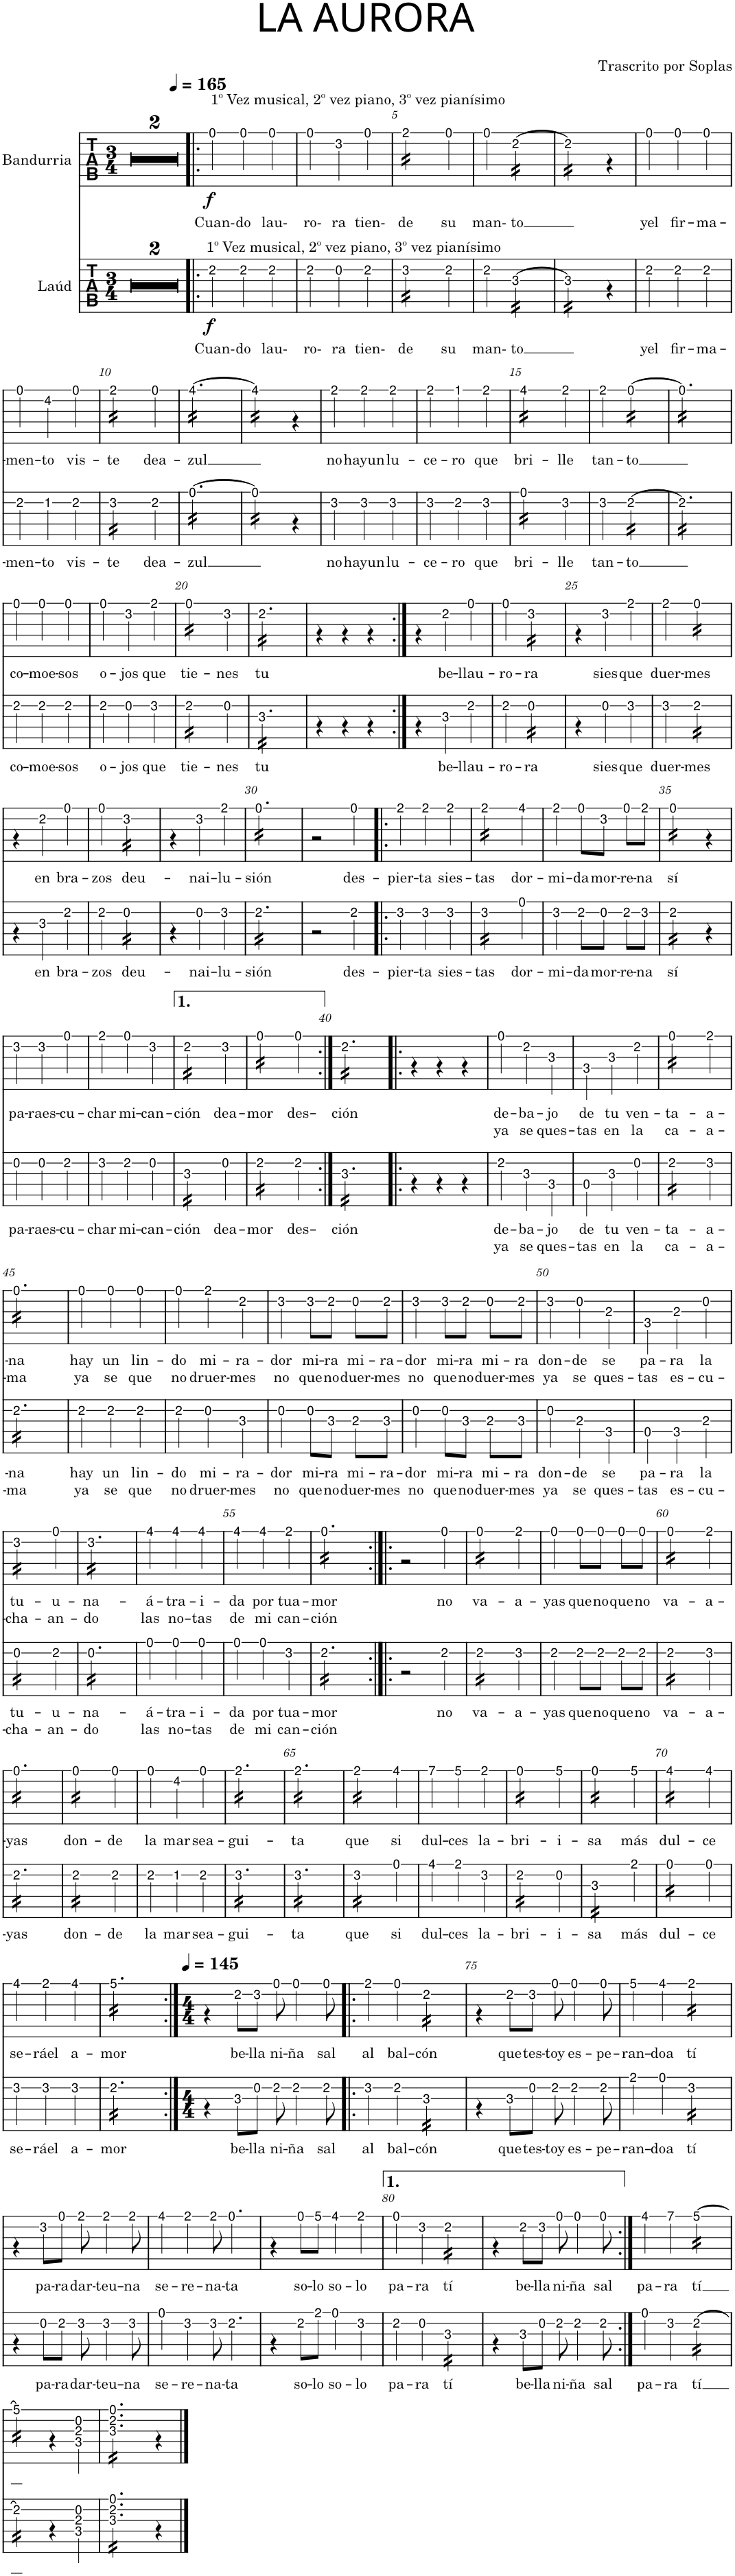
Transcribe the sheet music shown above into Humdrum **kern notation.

**kern	**text	**text	**dynam	**kern	**text	**text	**dynam
*part2	*part2	*part2	*part2	*part1	*part1	*part1	*part1
*staff2	*staff2	*staff2	*staff2	*staff1	*staff1	*staff1	*staff1
*I"Laúd	*	*	*	*I"Bandurria	*	*	*
*stria6	*	*	*	*stria6	*	*	*
*	*	*	*	*	*	*	*
*k[]	*	*	*	*k[]	*	*	*
*M3/4	*	*	*	*M3/4	*	*	*
=1	=1	=1	=1	=1	=1	=1	=1
2.r	.	.	.	2.r	.	.	.
=2	=2	=2	=2	=2	=2	=2	=2
2.r	.	.	.	2.r	.	.	.
=3!|:	=3!|:	=3!|:	=3!|:	=3!|:	=3!|:	=3!|:	=3!|:
*	*	*	*	*MM165	*	*	*
!	!	!	!	!LO:TX:a:t=1º Vez musical, 2º vez piano, 3º vez pianísimo	!	!	!
!LO:TX:a:t=1º Vez musical, 2º vez piano, 3º vez pianísimo	!	!	!	!	!	!	!
!	!LO:LY:b	!	!LO:DY:b	!	!LO:LY:b	!	!LO:DY:b
4f#X\	Cuan-	.	f	4aa\	Cuan-	.	f
!	!LO:LY:b	!	!	!	!LO:LY:b	!	!
4f#\	do	.	.	4aa\	do	.	.
!	!LO:LY:b	!	!	!	!LO:LY:b	!	!
4f#\	lau-	.	.	4aa\	lau-	.	.
=4	=4	=4	=4	=4	=4	=4	=4
!	!LO:LY:b	!	!	!	!LO:LY:b	!	!
4f#X\	ro-	.	.	4aa\	ro-	.	.
!	!LO:LY:b	!	!	!	!LO:LY:b	!	!
4e\	ra	.	.	4gg\	ra	.	.
!	!LO:LY:b	!	!	!	!LO:LY:b	!	!
4f#\	tien-	.	.	4aa\	tien-	.	.
=5	=5	=5	=5	=5	=5	=5	=5
!	!LO:LY:b	!	!	!	!LO:LY:b	!	!
2g\	de	.	.	2bb\	de	.	.
!	!LO:LY:b	!	!	!	!LO:LY:b	!	!
4f#X\	su	.	.	4aa\	su	.	.
=6	=6	=6	=6	=6	=6	=6	=6
!	!LO:LY:b	!	!	!	!LO:LY:b	!	!
4f#X\	man-	.	.	4aa\	man-	.	.
!	!LO:LY:b	!	!	!	!LO:LY:b	!	!
[2d\	to	.	.	[2ff#X\	to	.	.
=7	=7	=7	=7	=7	=7	=7	=7
2d\]	.	.	.	2ff#\]	.	.	.
4r	.	.	.	4r	.	.	.
=8	=8	=8	=8	=8	=8	=8	=8
!	!LO:LY:b	!	!	!	!LO:LY:b	!	!
4f#X\	yel	.	.	4aa\	yel	.	.
!	!LO:LY:b	!	!	!	!LO:LY:b	!	!
4f#\	fir-	.	.	4aa\	fir-	.	.
!	!LO:LY:b	!	!	!	!LO:LY:b	!	!
4f#\	-ma-	.	.	4aa\	-ma-	.	.
!!LO:LB:g=z
=9	=9	=9	=9	=9	=9	=9	=9
!	!LO:LY:b	!	!	!	!LO:LY:b	!	!
4f#X\	-men-	.	.	4aa\	-men-	.	.
!	!LO:LY:b	!	!	!	!LO:LY:b	!	!
4fn\	-to	.	.	4gg#X\	-to	.	.
!	!LO:LY:b	!	!	!	!LO:LY:b	!	!
4f#X\	vis-	.	.	4aa\	vis-	.	.
=10	=10	=10	=10	=10	=10	=10	=10
!	!LO:LY:b	!	!	!	!LO:LY:b	!	!
2g\	-te	.	.	2bb\	-te	.	.
!	!LO:LY:b	!	!	!	!LO:LY:b	!	!
4f#X\	dea-	.	.	4aa\	dea-	.	.
=11	=11	=11	=11	=11	=11	=11	=11
!	!LO:LY:b	!	!	!	!LO:LY:b	!	!
[2.a\	-zul	.	.	[2.ccc#X\	-zul	.	.
=12	=12	=12	=12	=12	=12	=12	=12
2a\]	.	.	.	2ccc#\]	.	.	.
4r	.	.	.	4r	.	.	.
=13	=13	=13	=13	=13	=13	=13	=13
!	!LO:LY:b	!	!	!	!LO:LY:b	!	!
4g\	no	.	.	4bb\	no	.	.
!	!LO:LY:b	!	!	!	!LO:LY:b	!	!
4g\	hayun	.	.	4bb\	hayun	.	.
!	!LO:LY:b	!	!	!	!LO:LY:b	!	!
4g\	lu-	.	.	4bb\	lu-	.	.
=14	=14	=14	=14	=14	=14	=14	=14
!	!LO:LY:b	!	!	!	!LO:LY:b	!	!
4g\	-ce-	.	.	4bb\	-ce-	.	.
!	!LO:LY:b	!	!	!	!LO:LY:b	!	!
4f#X\	-ro	.	.	4bb-X\	-ro	.	.
!	!LO:LY:b	!	!	!	!LO:LY:b	!	!
4g\	que	.	.	4bbn\	que	.	.
=15	=15	=15	=15	=15	=15	=15	=15
!	!LO:LY:b	!	!	!	!LO:LY:b	!	!
2a\	bri-	.	.	2ccc#X\	bri-	.	.
!	!LO:LY:b	!	!	!	!LO:LY:b	!	!
4g\	-lle	.	.	4bb\	-lle	.	.
=16	=16	=16	=16	=16	=16	=16	=16
!	!LO:LY:b	!	!	!	!LO:LY:b	!	!
4g\	tan-	.	.	4bb\	tan-	.	.
!	!LO:LY:b	!	!	!	!LO:LY:b	!	!
[2f#X\	-to	.	.	[2aa\	-to	.	.
=17	=17	=17	=17	=17	=17	=17	=17
2.f#\]	.	.	.	2.aa\]	.	.	.
!!LO:LB:g=z
=18	=18	=18	=18	=18	=18	=18	=18
!	!LO:LY:b	!	!	!	!LO:LY:b	!	!
4f#X\	co-	.	.	4aa\	co-	.	.
!	!LO:LY:b	!	!	!	!LO:LY:b	!	!
4f#\	-moe-	.	.	4aa\	-moe-	.	.
!	!LO:LY:b	!	!	!	!LO:LY:b	!	!
4f#\	-sos	.	.	4aa\	-sos	.	.
=19	=19	=19	=19	=19	=19	=19	=19
!	!LO:LY:b	!	!	!	!LO:LY:b	!	!
4f#X\	o-	.	.	4aa\	o-	.	.
!	!LO:LY:b	!	!	!	!LO:LY:b	!	!
4e\	-jos	.	.	4gg\	-jos	.	.
!	!LO:LY:b	!	!	!	!LO:LY:b	!	!
4g\	que	.	.	4bb\	que	.	.
=20	=20	=20	=20	=20	=20	=20	=20
!	!LO:LY:b	!	!	!	!LO:LY:b	!	!
2f#X\	tie-	.	.	2aa\	tie-	.	.
!	!LO:LY:b	!	!	!	!LO:LY:b	!	!
4e\	-nes	.	.	4gg\	-nes	.	.
=21	=21	=21	=21	=21	=21	=21	=21
!	!LO:LY:b	!	!	!	!LO:LY:b	!	!
2.d\	tu	.	.	2.ff#X\	tu	.	.
=22	=22	=22	=22	=22	=22	=22	=22
4r	.	.	.	4r	.	.	.
4r	.	.	.	4r	.	.	.
4r	.	.	.	4r	.	.	.
=23:|!	=23:|!	=23:|!	=23:|!	=23:|!	=23:|!	=23:|!	=23:|!
4r	.	.	.	4r	.	.	.
!	!LO:LY:b	!	!	!	!LO:LY:b	!	!
4d\	be-	.	.	4ff#X\	be-	.	.
!	!LO:LY:b	!	!	!	!LO:LY:b	!	!
4f#X\	-llau-	.	.	4aa\	-llau-	.	.
=24	=24	=24	=24	=24	=24	=24	=24
!	!LO:LY:b	!	!	!	!LO:LY:b	!	!
4f#X\	-ro-	.	.	4aa\	-ro-	.	.
!	!LO:LY:b	!	!	!	!LO:LY:b	!	!
2e\	-ra	.	.	2gg\	-ra	.	.
=25	=25	=25	=25	=25	=25	=25	=25
4r	.	.	.	4r	.	.	.
!	!LO:LY:b	!	!	!	!LO:LY:b	!	!
4e\	sies	.	.	4gg\	sies	.	.
!	!LO:LY:b	!	!	!	!LO:LY:b	!	!
4g\	que	.	.	4bb\	que	.	.
=26	=26	=26	=26	=26	=26	=26	=26
!	!LO:LY:b	!	!	!	!LO:LY:b	!	!
4g\	duer-	.	.	4bb\	duer-	.	.
!	!LO:LY:b	!	!	!	!LO:LY:b	!	!
2f#X\	-mes	.	.	2aa\	-mes	.	.
!!LO:LB:g=z
=27	=27	=27	=27	=27	=27	=27	=27
4r	.	.	.	4r	.	.	.
!	!LO:LY:b	!	!	!	!LO:LY:b	!	!
4d\	en	.	.	4ff#X\	en	.	.
!	!LO:LY:b	!	!	!	!LO:LY:b	!	!
4f#X\	bra-	.	.	4aa\	bra-	.	.
=28	=28	=28	=28	=28	=28	=28	=28
!	!LO:LY:b	!	!	!	!LO:LY:b	!	!
4f#X\	-zos	.	.	4aa\	-zos	.	.
!	!LO:LY:b	!	!	!	!LO:LY:b	!	!
2e\	deu-	.	.	2gg\	deu-	.	.
=29	=29	=29	=29	=29	=29	=29	=29
4r	.	.	.	4r	.	.	.
!	!LO:LY:b	!	!	!	!LO:LY:b	!	!
4e\	-nai-	.	.	4gg\	-nai-	.	.
!	!LO:LY:b	!	!	!	!LO:LY:b	!	!
4g\	-lu-	.	.	4bb\	-lu-	.	.
=30	=30	=30	=30	=30	=30	=30	=30
!	!LO:LY:b	!	!	!	!LO:LY:b	!	!
2.f#X\	-sión	.	.	2.aa\	-sión	.	.
=31	=31	=31	=31	=31	=31	=31	=31
2r	.	.	.	2r	.	.	.
!	!LO:LY:b	!	!	!	!LO:LY:b	!	!
4f#X\	des-	.	.	4aa\	des-	.	.
=32!|:	=32!|:	=32!|:	=32!|:	=32!|:	=32!|:	=32!|:	=32!|:
!	!LO:LY:b	!	!	!	!LO:LY:b	!	!
4g\	-pier-	.	.	4bb\	-pier-	.	.
!	!LO:LY:b	!	!	!	!LO:LY:b	!	!
4g\	-ta	.	.	4bb\	-ta	.	.
!	!LO:LY:b	!	!	!	!LO:LY:b	!	!
4g\	sies-	.	.	4bb\	sies-	.	.
=33	=33	=33	=33	=33	=33	=33	=33
!	!LO:LY:b	!	!	!	!LO:LY:b	!	!
2g\	-tas	.	.	2bb\	-tas	.	.
!	!LO:LY:b	!	!	!	!LO:LY:b	!	!
4a\	dor-	.	.	4ccc#X\	dor-	.	.
=34	=34	=34	=34	=34	=34	=34	=34
!	!LO:LY:b	!	!	!	!LO:LY:b	!	!
4g\	-mi-	.	.	4bb\	-mi-	.	.
!	!LO:LY:b	!	!	!	!LO:LY:b	!	!
8f#X\L	-da	.	.	8aa\L	-da	.	.
!	!LO:LY:b	!	!	!	!LO:LY:b	!	!
8e\J	mor-	.	.	8gg\J	mor-	.	.
!	!LO:LY:b	!	!	!	!LO:LY:b	!	!
8f#\L	-re-	.	.	8aa\L	-re-	.	.
!	!LO:LY:b	!	!	!	!LO:LY:b	!	!
8g\J	-na	.	.	8bb\J	-na	.	.
=35	=35	=35	=35	=35	=35	=35	=35
!	!LO:LY:b	!	!	!	!LO:LY:b	!	!
2f#X\	sí	.	.	2aa\	sí	.	.
4r	.	.	.	4r	.	.	.
!!LO:LB:g=z
=36	=36	=36	=36	=36	=36	=36	=36
!	!LO:LY:b	!	!	!	!LO:LY:b	!	!
4e\	pa-	.	.	4gg\	pa-	.	.
!	!LO:LY:b	!	!	!	!LO:LY:b	!	!
4e\	-raes-	.	.	4gg\	-raes-	.	.
!	!LO:LY:b	!	!	!	!LO:LY:b	!	!
4f#X\	-cu-	.	.	4aa\	-cu-	.	.
=37	=37	=37	=37	=37	=37	=37	=37
!	!LO:LY:b	!	!	!	!LO:LY:b	!	!
4g\	-char	.	.	4bb\	-char	.	.
!	!LO:LY:b	!	!	!	!LO:LY:b	!	!
4f#X\	mi-	.	.	4aa\	mi-	.	.
!	!LO:LY:b	!	!	!	!LO:LY:b	!	!
4e\	-can-	.	.	4gg\	-can-	.	.
=38	=38	=38	=38	=38	=38	=38	=38
!	!LO:LY:b	!	!	!	!LO:LY:b	!	!
2d\	-ción	.	.	2ff#X\	-ción	.	.
!	!LO:LY:b	!	!	!	!LO:LY:b	!	!
4e\	dea-	.	.	4gg\	dea-	.	.
=39	=39	=39	=39	=39	=39	=39	=39
!	!LO:LY:b	!	!	!	!LO:LY:b	!	!
2f#X\	-mor	.	.	2aa\	-mor	.	.
!	!LO:LY:b	!	!	!	!LO:LY:b	!	!
4f#\	des-	.	.	4aa\	des-	.	.
=40:|!	=40:|!	=40:|!	=40:|!	=40:|!	=40:|!	=40:|!	=40:|!
!	!LO:LY:b	!	!	!	!LO:LY:b	!	!
2.d\	-ción	.	.	2.ff#X\	-ción	.	.
=41!|:	=41!|:	=41!|:	=41!|:	=41!|:	=41!|:	=41!|:	=41!|:
4r	.	.	.	4r	.	.	.
4r	.	.	.	4r	.	.	.
4r	.	.	.	4r	.	.	.
=42	=42	=42	=42	=42	=42	=42	=42
!	!LO:LY:b	!LO:LY:b	!	!	!LO:LY:b	!LO:LY:b	!
4f#X\	de-	ya	.	4aa\	de-	ya	.
!	!LO:LY:b	!LO:LY:b	!	!	!LO:LY:b	!LO:LY:b	!
4d\	-ba-	se	.	4ff#X\	-ba-	se	.
!	!LO:LY:b	!LO:LY:b	!	!	!LO:LY:b	!LO:LY:b	!
4A\	-jo	ques-	.	4dd\	-jo	ques-	.
=43	=43	=43	=43	=43	=43	=43	=43
!	!LO:LY:b	!LO:LY:b	!	!	!LO:LY:b	!LO:LY:b	!
4F#X\	de	-tas	.	4a\	de	-tas	.
!	!LO:LY:b	!LO:LY:b	!	!	!LO:LY:b	!LO:LY:b	!
4d\	tu	en	.	4dd\	tu	en	.
!	!LO:LY:b	!LO:LY:b	!	!	!LO:LY:b	!LO:LY:b	!
4e\	ven-	la	.	4ff#X\	ven-	la	.
=44	=44	=44	=44	=44	=44	=44	=44
!	!LO:LY:b	!LO:LY:b	!	!	!LO:LY:b	!LO:LY:b	!
2f#X\	-ta-	ca-	.	2aa\	-ta-	ca-	.
!	!LO:LY:b	!LO:LY:b	!	!	!LO:LY:b	!LO:LY:b	!
4g\	-a-	-a-	.	4bb\	-a-	-a-	.
!!LO:LB:g=z
=45	=45	=45	=45	=45	=45	=45	=45
!	!LO:LY:b	!LO:LY:b	!	!	!LO:LY:b	!LO:LY:b	!
2.f#X\	-na	-ma	.	2.aa\	-na	-ma	.
=46	=46	=46	=46	=46	=46	=46	=46
!	!LO:LY:b	!LO:LY:b	!	!	!LO:LY:b	!LO:LY:b	!
4f#X\	hay	ya	.	4aa\	hay	ya	.
!	!LO:LY:b	!LO:LY:b	!	!	!LO:LY:b	!LO:LY:b	!
4f#\	un	se	.	4aa\	un	se	.
!	!LO:LY:b	!LO:LY:b	!	!	!LO:LY:b	!LO:LY:b	!
4f#\	lin-	que	.	4aa\	lin-	que	.
=47	=47	=47	=47	=47	=47	=47	=47
!	!LO:LY:b	!LO:LY:b	!	!	!LO:LY:b	!LO:LY:b	!
4f#X\	-do	no	.	4aa\	-do	no	.
!	!LO:LY:b	!LO:LY:b	!	!	!LO:LY:b	!LO:LY:b	!
4e\	mi-	druer-	.	4bb\	mi-	druer-	.
!	!LO:LY:b	!LO:LY:b	!	!	!LO:LY:b	!LO:LY:b	!
4d\	-ra-	-mes	.	4ff#X\	-ra-	-mes	.
=48	=48	=48	=48	=48	=48	=48	=48
!	!LO:LY:b	!LO:LY:b	!	!	!LO:LY:b	!LO:LY:b	!
4e\	-dor	no	.	4gg\	-dor	no	.
!	!LO:LY:b	!LO:LY:b	!	!	!LO:LY:b	!LO:LY:b	!
8e\L	mi-	que	.	8gg\L	mi-	que	.
!	!LO:LY:b	!LO:LY:b	!	!	!LO:LY:b	!LO:LY:b	!
8d\J	-ra	no	.	8ff#X\J	-ra	no	.
!	!LO:LY:b	!LO:LY:b	!	!	!LO:LY:b	!LO:LY:b	!
8c#X\L	mi-	duer-	.	8ee\L	mi-	duer-	.
!	!LO:LY:b	!LO:LY:b	!	!	!LO:LY:b	!LO:LY:b	!
8d\J	-ra-	-mes	.	8ff#\J	-ra-	-mes	.
=49	=49	=49	=49	=49	=49	=49	=49
!	!LO:LY:b	!LO:LY:b	!	!	!LO:LY:b	!LO:LY:b	!
4e\	-dor	no	.	4gg\	-dor	no	.
!	!LO:LY:b	!LO:LY:b	!	!	!LO:LY:b	!LO:LY:b	!
8e\L	mi-	que	.	8gg\L	mi-	que	.
!	!LO:LY:b	!LO:LY:b	!	!	!LO:LY:b	!LO:LY:b	!
8d\J	-ra	no	.	8ff#X\J	-ra	no	.
!	!LO:LY:b	!LO:LY:b	!	!	!LO:LY:b	!LO:LY:b	!
8c#X\L	mi-	duer-	.	8ee\L	mi-	duer-	.
!	!LO:LY:b	!LO:LY:b	!	!	!LO:LY:b	!LO:LY:b	!
8d\J	-ra	-mes	.	8ff#\J	-ra	-mes	.
=50	=50	=50	=50	=50	=50	=50	=50
!	!LO:LY:b	!LO:LY:b	!	!	!LO:LY:b	!LO:LY:b	!
4e\	don-	ya	.	4gg\	don-	ya	.
!	!LO:LY:b	!LO:LY:b	!	!	!LO:LY:b	!LO:LY:b	!
4c#X\	-de	se	.	4ee\	-de	se	.
!	!LO:LY:b	!LO:LY:b	!	!	!LO:LY:b	!LO:LY:b	!
4A\	se	ques-	.	4cc#X\	se	ques-	.
=51	=51	=51	=51	=51	=51	=51	=51
!	!LO:LY:b	!LO:LY:b	!	!	!LO:LY:b	!LO:LY:b	!
4F#X\	pa-	-tas	.	4a\	pa-	-tas	.
!	!LO:LY:b	!LO:LY:b	!	!	!LO:LY:b	!LO:LY:b	!
4A\	-ra	es-	.	4cc#X\	-ra	es-	.
!	!LO:LY:b	!LO:LY:b	!	!	!LO:LY:b	!LO:LY:b	!
4c#X\	la	-cu-	.	4ee\	la	-cu-	.
!!LO:LB:g=z
=52	=52	=52	=52	=52	=52	=52	=52
!	!LO:LY:b	!LO:LY:b	!	!	!LO:LY:b	!LO:LY:b	!
2e\	tu-	-cha-	.	2gg\	tu-	-cha-	.
!	!LO:LY:b	!LO:LY:b	!	!	!LO:LY:b	!LO:LY:b	!
4f#X\	-u-	-an-	.	4aa\	-u-	-an-	.
=53	=53	=53	=53	=53	=53	=53	=53
!	!LO:LY:b	!LO:LY:b	!	!	!LO:LY:b	!LO:LY:b	!
2.e\	-na-	-do	.	2.gg\	-na-	-do	.
=54	=54	=54	=54	=54	=54	=54	=54
!	!LO:LY:b	!LO:LY:b	!	!	!LO:LY:b	!LO:LY:b	!
4a\	á-	las	.	4ccc#X\	á-	las	.
!	!LO:LY:b	!LO:LY:b	!	!	!LO:LY:b	!LO:LY:b	!
4a\	-tra-	no-	.	4ccc#\	-tra-	no-	.
!	!LO:LY:b	!LO:LY:b	!	!	!LO:LY:b	!LO:LY:b	!
4a\	-i-	-tas	.	4ccc#\	-i-	-tas	.
=55	=55	=55	=55	=55	=55	=55	=55
!	!LO:LY:b	!LO:LY:b	!	!	!LO:LY:b	!LO:LY:b	!
4a\	-da	de	.	4ccc#X\	-da	de	.
!	!LO:LY:b	!LO:LY:b	!	!	!LO:LY:b	!LO:LY:b	!
4a\	por	mi	.	4ccc#\	por	mi	.
!	!LO:LY:b	!LO:LY:b	!	!	!LO:LY:b	!LO:LY:b	!
4g\	tua-	can-	.	4bb\	tua-	can-	.
=56	=56	=56	=56	=56	=56	=56	=56
!	!LO:LY:b	!LO:LY:b	!	!	!LO:LY:b	!LO:LY:b	!
2.f#X\	-mor	-ción	.	2.aa\	-mor	-ción	.
=57:|!|:	=57:|!|:	=57:|!|:	=57:|!|:	=57:|!|:	=57:|!|:	=57:|!|:	=57:|!|:
2r	.	.	.	2r	.	.	.
!	!LO:LY:b	!	!	!	!LO:LY:b	!	!
4f#X\	no	.	.	4aa\	no	.	.
=58	=58	=58	=58	=58	=58	=58	=58
!	!LO:LY:b	!	!	!	!LO:LY:b	!	!
2f#X\	va-	.	.	2aa\	va-	.	.
!	!LO:LY:b	!	!	!	!LO:LY:b	!	!
4g\	-a-	.	.	4bb\	-a-	.	.
=59	=59	=59	=59	=59	=59	=59	=59
!	!LO:LY:b	!	!	!	!LO:LY:b	!	!
4f#X\	-yas	.	.	4aa\	-yas	.	.
!	!LO:LY:b	!	!	!	!LO:LY:b	!	!
8f#\L	que	.	.	8aa\L	que	.	.
!	!LO:LY:b	!	!	!	!LO:LY:b	!	!
8f#\J	no	.	.	8aa\J	no	.	.
!	!LO:LY:b	!	!	!	!LO:LY:b	!	!
8f#\L	que	.	.	8aa\L	que	.	.
!	!LO:LY:b	!	!	!	!LO:LY:b	!	!
8f#\J	no	.	.	8aa\J	no	.	.
=60	=60	=60	=60	=60	=60	=60	=60
!	!LO:LY:b	!	!	!	!LO:LY:b	!	!
2f#X\	va-	.	.	2aa\	va-	.	.
!	!LO:LY:b	!	!	!	!LO:LY:b	!	!
4g\	-a-	.	.	4bb\	-a-	.	.
!!LO:LB:g=z
=61	=61	=61	=61	=61	=61	=61	=61
!	!LO:LY:b	!	!	!	!LO:LY:b	!	!
2.f#X\	-yas	.	.	2.aa\	-yas	.	.
=62	=62	=62	=62	=62	=62	=62	=62
!	!LO:LY:b	!	!	!	!LO:LY:b	!	!
2f#X\	don-	.	.	2aa\	don-	.	.
!	!LO:LY:b	!	!	!	!LO:LY:b	!	!
4f#\	-de	.	.	4aa\	-de	.	.
=63	=63	=63	=63	=63	=63	=63	=63
!	!LO:LY:b	!	!	!	!LO:LY:b	!	!
4f#X\	la	.	.	4aa\	la	.	.
!	!LO:LY:b	!	!	!	!LO:LY:b	!	!
4fn\	mar	.	.	4gg#X\	mar	.	.
!	!LO:LY:b	!	!	!	!LO:LY:b	!	!
4f#X\	sea-	.	.	4aa\	sea-	.	.
=64	=64	=64	=64	=64	=64	=64	=64
!	!LO:LY:b	!	!	!	!LO:LY:b	!	!
2.g\	-gui-	.	.	2.bb\	-gui-	.	.
=65	=65	=65	=65	=65	=65	=65	=65
!	!LO:LY:b	!	!	!	!LO:LY:b	!	!
2.g\	-ta	.	.	2.bb\	-ta	.	.
=66	=66	=66	=66	=66	=66	=66	=66
!	!LO:LY:b	!	!	!	!LO:LY:b	!	!
2g\	que	.	.	2bb\	que	.	.
!	!LO:LY:b	!	!	!	!LO:LY:b	!	!
4a\	si	.	.	4ccc#X\	si	.	.
=67	=67	=67	=67	=67	=67	=67	=67
!	!LO:LY:b	!	!	!	!LO:LY:b	!	!
4cc#X\	dul-	.	.	4eee\	dul-	.	.
!	!LO:LY:b	!	!	!	!LO:LY:b	!	!
4b\	-ces	.	.	4ddd\	-ces	.	.
!	!LO:LY:b	!	!	!	!LO:LY:b	!	!
4g\	la-	.	.	4bb\	la-	.	.
=68	=68	=68	=68	=68	=68	=68	=68
!	!LO:LY:b	!	!	!	!LO:LY:b	!	!
2f#X\	-bri-	.	.	2aa\	-bri-	.	.
!	!LO:LY:b	!	!	!	!LO:LY:b	!	!
4e\	-i-	.	.	4ddd\	-i-	.	.
=69	=69	=69	=69	=69	=69	=69	=69
!	!LO:LY:b	!	!	!	!LO:LY:b	!	!
2d\	-sa	.	.	2aa\	-sa	.	.
!	!LO:LY:b	!	!	!	!LO:LY:b	!	!
4b\	más	.	.	4ddd\	más	.	.
=70	=70	=70	=70	=70	=70	=70	=70
!	!LO:LY:b	!	!	!	!LO:LY:b	!	!
2a\	dul-	.	.	2ccc#X\	dul-	.	.
!	!LO:LY:b	!	!	!	!LO:LY:b	!	!
4a\	-ce	.	.	4ccc#\	-ce	.	.
!!LO:LB:g=z
=71	=71	=71	=71	=71	=71	=71	=71
!	!LO:LY:b	!	!	!	!LO:LY:b	!	!
4g\	se-	.	.	4ccc#X\	se-	.	.
!	!LO:LY:b	!	!	!	!LO:LY:b	!	!
4g\	-ráel	.	.	4bb\	-ráel	.	.
!	!LO:LY:b	!	!	!	!LO:LY:b	!	!
4g\	a-	.	.	4ccc#\	a-	.	.
=72	=72	=72	=72	=72	=72	=72	=72
!	!LO:LY:b	!	!	!	!LO:LY:b	!	!
2.f#X\	-mor	.	.	2.ddd\	-mor	.	.
=73:|!	=73:|!	=73:|!	=73:|!	=73:|!	=73:|!	=73:|!	=73:|!
*M4/4	*	*	*	*M4/4	*	*	*
*	*	*	*	*MM145	*	*	*
4r	.	.	.	4r	.	.	.
!	!LO:LY:b	!	!	!	!LO:LY:b	!	!
8d\L	be-	.	.	8ff#X\L	be-	.	.
!	!LO:LY:b	!	!	!	!LO:LY:b	!	!
8e\J	-lla	.	.	8gg\J	-lla	.	.
!	!LO:LY:b	!	!	!	!LO:LY:b	!	!
8f#X\	ni-	.	.	8aa\	ni-	.	.
!	!LO:LY:b	!	!	!	!LO:LY:b	!	!
4f#\	-ña	.	.	4aa\	-ña	.	.
!	!LO:LY:b	!	!	!	!LO:LY:b	!	!
8f#\	sal	.	.	8aa\	sal	.	.
=74!|:	=74!|:	=74!|:	=74!|:	=74!|:	=74!|:	=74!|:	=74!|:
!	!LO:LY:b	!	!	!	!LO:LY:b	!	!
4g\	al	.	.	4bb\	al	.	.
!	!LO:LY:b	!	!	!	!LO:LY:b	!	!
4f#X\	bal-	.	.	4aa\	bal-	.	.
!	!LO:LY:b	!	!	!	!LO:LY:b	!	!
2d\	-cón	.	.	2ff#X\	-cón	.	.
=75	=75	=75	=75	=75	=75	=75	=75
4r	.	.	.	4r	.	.	.
!	!LO:LY:b	!	!	!	!LO:LY:b	!	!
8d\L	que	.	.	8ff#X\L	que	.	.
!	!LO:LY:b	!	!	!	!LO:LY:b	!	!
8e\J	tes-	.	.	8gg\J	tes-	.	.
!	!LO:LY:b	!	!	!	!LO:LY:b	!	!
8f#X\	-toy	.	.	8aa\	-toy	.	.
!	!LO:LY:b	!	!	!	!LO:LY:b	!	!
4f#\	es-	.	.	4aa\	es-	.	.
!	!LO:LY:b	!	!	!	!LO:LY:b	!	!
8f#\	-pe-	.	.	8aa\	-pe-	.	.
=76	=76	=76	=76	=76	=76	=76	=76
!	!LO:LY:b	!	!	!	!LO:LY:b	!	!
4b\	-ran-	.	.	4ddd\	-ran-	.	.
!	!LO:LY:b	!	!	!	!LO:LY:b	!	!
4a\	-doa	.	.	4ccc#X\	-doa	.	.
!	!LO:LY:b	!	!	!	!LO:LY:b	!	!
2g\	tí	.	.	2bb\	tí	.	.
!!LO:LB:g=z
=77	=77	=77	=77	=77	=77	=77	=77
4r	.	.	.	4r	.	.	.
!	!LO:LY:b	!	!	!	!LO:LY:b	!	!
8e\L	pa-	.	.	8gg\L	pa-	.	.
!	!LO:LY:b	!	!	!	!LO:LY:b	!	!
8f#X\J	-ra	.	.	8aa\J	-ra	.	.
!	!LO:LY:b	!	!	!	!LO:LY:b	!	!
8g\	dar-	.	.	8bb\	dar-	.	.
!	!LO:LY:b	!	!	!	!LO:LY:b	!	!
4g\	-teu-	.	.	4bb\	-teu-	.	.
!	!LO:LY:b	!	!	!	!LO:LY:b	!	!
8g\	-na	.	.	8bb\	-na	.	.
=78	=78	=78	=78	=78	=78	=78	=78
!	!LO:LY:b	!	!	!	!LO:LY:b	!	!
4a\	se-	.	.	4ccc#X\	se-	.	.
!	!LO:LY:b	!	!	!	!LO:LY:b	!	!
4g\	-re-	.	.	4bb\	-re-	.	.
!	!LO:LY:b	!	!	!	!LO:LY:b	!	!
8g\	-na-	.	.	8bb\	-na-	.	.
!	!LO:LY:b	!	!	!	!LO:LY:b	!	!
4.f#X\	-ta	.	.	4.aa\	-ta	.	.
=79	=79	=79	=79	=79	=79	=79	=79
4r	.	.	.	4r	.	.	.
!	!LO:LY:b	!	!	!	!LO:LY:b	!	!
8f#X\L	so-	.	.	8aa\L	so-	.	.
!	!LO:LY:b	!	!	!	!LO:LY:b	!	!
8b\J	-lo	.	.	8ddd\J	-lo	.	.
!	!LO:LY:b	!	!	!	!LO:LY:b	!	!
4a\	so-	.	.	4ccc#X\	so-	.	.
!	!LO:LY:b	!	!	!	!LO:LY:b	!	!
4g\	-lo	.	.	4bb\	-lo	.	.
=80	=80	=80	=80	=80	=80	=80	=80
!	!LO:LY:b	!	!	!	!LO:LY:b	!	!
4f#X\	pa-	.	.	4aa\	pa-	.	.
!	!LO:LY:b	!	!	!	!LO:LY:b	!	!
4e\	-ra	.	.	4gg\	-ra	.	.
!	!LO:LY:b	!	!	!	!LO:LY:b	!	!
2d\	tí	.	.	2ff#X\	tí	.	.
=81	=81	=81	=81	=81	=81	=81	=81
4r	.	.	.	4r	.	.	.
!	!LO:LY:b	!	!	!	!LO:LY:b	!	!
8d\L	be-	.	.	8ff#X\L	be-	.	.
!	!LO:LY:b	!	!	!	!LO:LY:b	!	!
8e\J	-lla	.	.	8gg\J	-lla	.	.
!	!LO:LY:b	!	!	!	!LO:LY:b	!	!
8f#X\	ni-	.	.	8aa\	ni-	.	.
!	!LO:LY:b	!	!	!	!LO:LY:b	!	!
4f#\	-ña	.	.	4aa\	-ña	.	.
!	!LO:LY:b	!	!	!	!LO:LY:b	!	!
8f#\	sal	.	.	8aa\	sal	.	.
=82:|!	=82:|!	=82:|!	=82:|!	=82:|!	=82:|!	=82:|!	=82:|!
!	!LO:LY:b	!	!	!	!LO:LY:b	!	!
4a\	pa-	.	.	4ccc#X\	pa-	.	.
!	!LO:LY:b	!	!	!	!LO:LY:b	!	!
4g\	-ra	.	.	4eee\	-ra	.	.
!	!LO:LY:b	!	!	!	!LO:LY:b	!	!
[2f#X\	tí	.	.	[2ddd\	tí	.	.
!!LO:LB:g=z
=83	=83	=83	=83	=83	=83	=83	=83
2f#\]	.	.	.	2ddd\]	.	.	.
4r	.	.	.	4r	.	.	.
4A\ 4c#X\ 4e\	.	.	.	4a\ 4cc#X\ 4ee\	.	.	.
=	=	=	=	=	=	=	=
*-	*-	*-	*-	*-	*-	*-	*-
